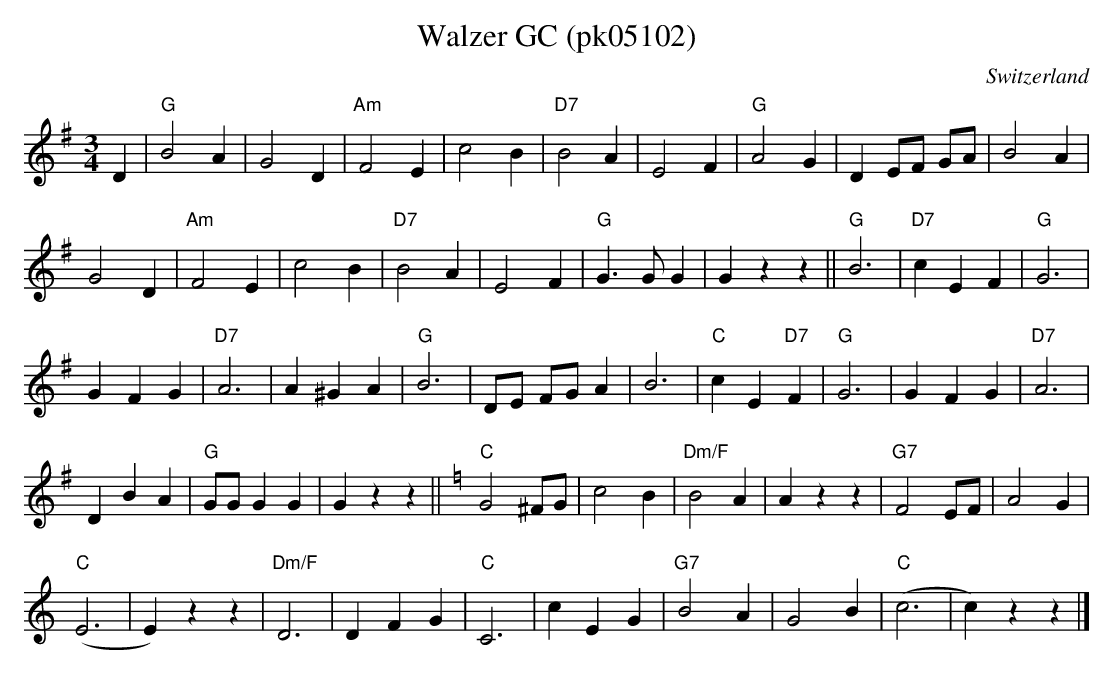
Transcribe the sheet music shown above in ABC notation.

X:1
T:Walzer GC (pk05102)
M:3/4
L:1/4
O:Switzerland
K:G major
D | "G"B2A | G2D | "Am"F2E | c2B | "D7"B2A | E2F | "G"A2G | D E/2F/2 G/2A/2 | B2A |
G2D | "Am"F2E | c2B | "D7"B2A | E2F | "G"G>GG | Gzz || "G"B3 | "D7"cEF | "G"G3 |
GFG | "D7"A3 | A^GA | "G"B3 | D/2E/2 F/2G/2 A | B3 | "C"cE"D7"F | "G"G3 | GFG | "D7"A3 |
DBA | "G"G/2G/2GG | Gzz || [K:C] "C"G2^F/2G/2 | c2B | "Dm/F"B2A | Azz | "G7"F2E/2F/2 | A2G |
"C"(E3 | E)zz | "Dm/F"D3 | DFG | "C"C3 | cEG | "G7"B2A | G2B | "C"(c3 | c)zz |]
